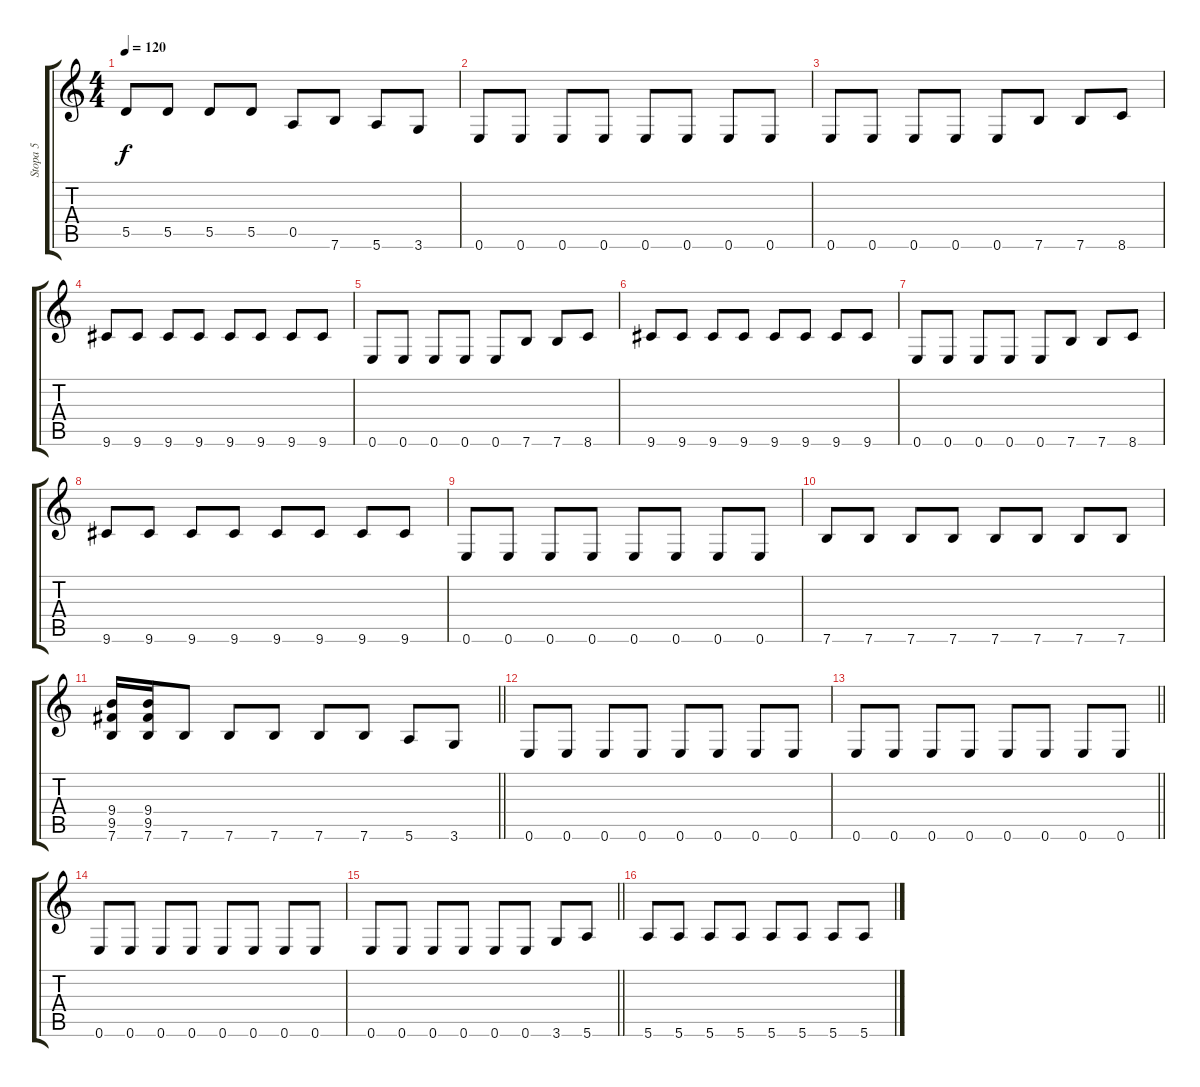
\track ("Stopa 5" "Stopa 5") {instrument overdrivenguitar}
\staff {score tabs}
\tuning (E4 B3 G3 D3 A2 E2) {hide}
\ts (4 4)
\tempo 120
\clef g2
\ks c
5.5.8{dy f} 5.5.8 5.5.8 5.5.8 0.5.8 7.6.8 5.6.8 3.6.8 |
0.6.8 0.6.8 0.6.8 0.6.8 0.6.8 0.6.8 0.6.8 0.6.8 |
0.6.8 0.6.8 0.6.8 0.6.8 0.6.8 7.6.8 7.6.8 8.6.8 |
9.6.8 9.6.8 9.6.8 9.6.8 9.6.8 9.6.8 9.6.8 9.6.8 |
0.6.8 0.6.8 0.6.8 0.6.8 0.6.8 7.6.8 7.6.8 8.6.8 |
9.6.8 9.6.8 9.6.8 9.6.8 9.6.8 9.6.8 9.6.8 9.6.8 |
0.6.8 0.6.8 0.6.8 0.6.8 0.6.8 7.6.8 7.6.8 8.6.8 |
9.6.8 9.6.8 9.6.8 9.6.8 9.6.8 9.6.8 9.6.8 9.6.8 |
0.6.8 0.6.8 0.6.8 0.6.8 0.6.8 0.6.8 0.6.8 0.6.8 |
7.6.8 7.6.8 7.6.8 7.6.8 7.6.8 7.6.8 7.6.8 7.6.8 |
\barLineRight lightlight
(9.4 9.5 7.6).16 (9.4 9.5 7.6).16 7.6.8 7.6.8 7.6.8 7.6.8 7.6.8 5.6.8 3.6.8 |
0.6.8 0.6.8 0.6.8 0.6.8 0.6.8 0.6.8 0.6.8 0.6.8 |
\barLineRight lightlight
0.6.8 0.6.8 0.6.8 0.6.8 0.6.8 0.6.8 0.6.8 0.6.8 |
0.6.8 0.6.8 0.6.8 0.6.8 0.6.8 0.6.8 0.6.8 0.6.8 |
\barLineRight lightlight
0.6.8 0.6.8 0.6.8 0.6.8 0.6.8 0.6.8 3.6.8 5.6.8 |
5.6.8 5.6.8 5.6.8 5.6.8 5.6.8 5.6.8 5.6.8 5.6.8
